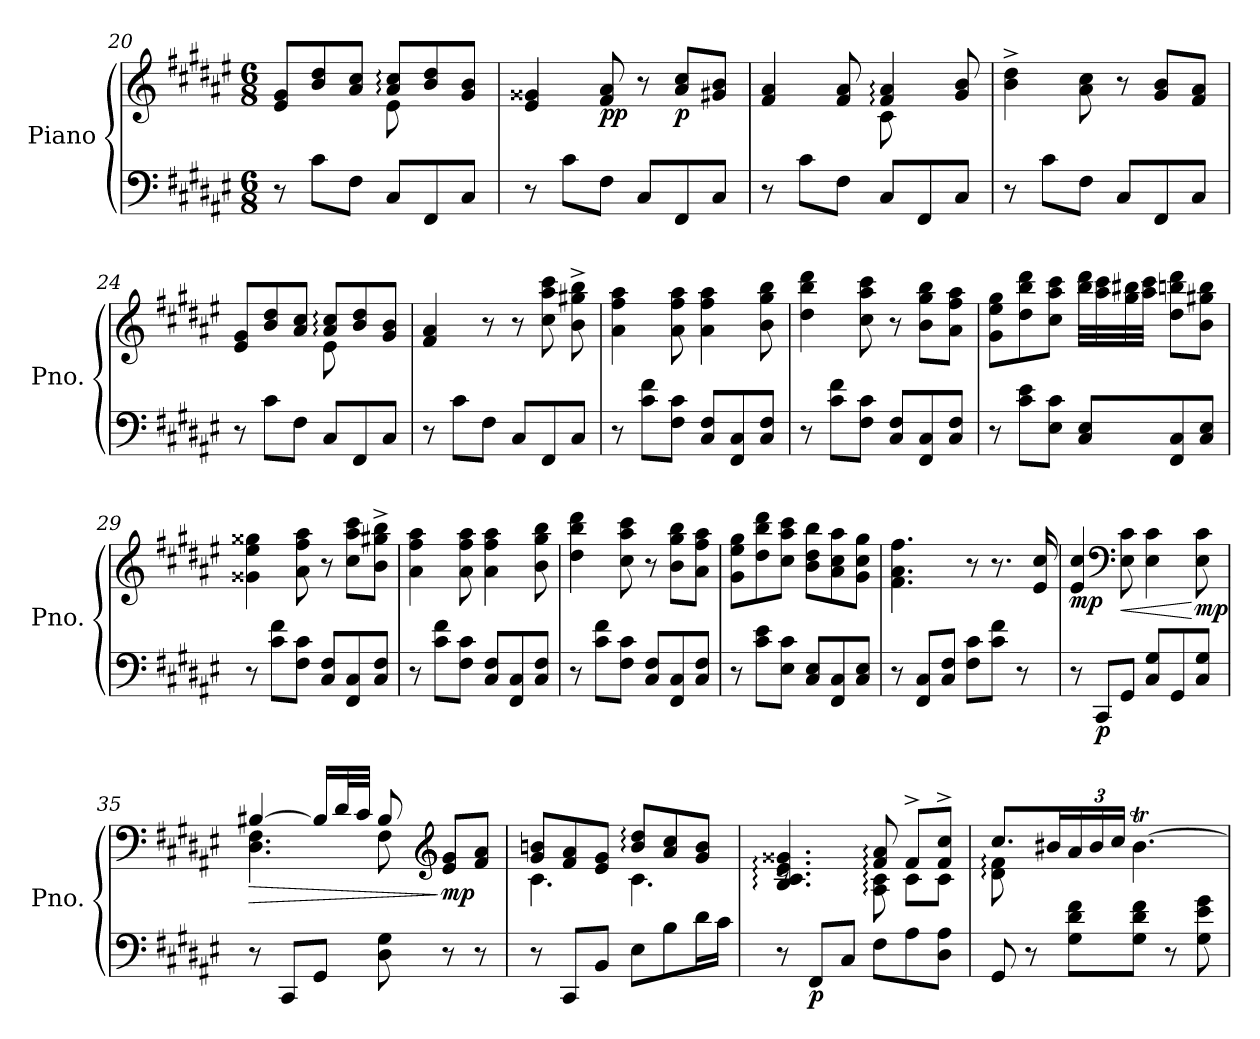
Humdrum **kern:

**kern	**kern	**dynam
*part1	*part1	*part1
*staff2	*staff1	*staff1/2
*I"Piano	*	*
*I'Pno.	*	*
*clefF4	*clefG2	*
*k[f#c#g#d#a#e#]	*k[f#c#g#d#a#e#]	*
*M6/8	*M6/8	*
=20	=20	=20
*	*^	*
8r	8e#/ 8g#/L	4.rcyy	.
8c#\L	8b/ 8dd#/	.	.
8F#\J	8a#/ 8cc#/J	.	.
*	*MM85	*	*
8C#/L	8a#/: 8cc#/:L	8e#\	.
8FF#/	8b/ 8dd#/	4rgyy	.
8C#/J	8g#/ 8b/J	.	.
*	*v	*v	*
=21	=21	=21
8r	4e#/ 4g##X/	.
8c#\L	.	.
!	!	!LO:DY:b
8F#\J	8f#/ 8a#/	pp
8C#/L	8r	.
*	*MM100	*
!	!	!LO:DY:b
8FF#/	8a#/ 8cc#/L	p
8C#/J	8g#X/ 8b/J	.
!!LO:LB:g=z
=22	=22	=22
*	*^	*
8r	4f#/ 4a#/	4.rcyy	.
8c#\L	.	.	.
8F#\J	8f#/ 8a#/	.	.
8C#/L	4f#/: 4a#/:	8c#\	.
8FF#/	.	4reyy	.
8C#/J	8g#/ 8b/	.	.
*	*v	*v	*
=23	=23	=23
8r	4b\^ 4dd#\^	.
8c#\L	.	.
8F#\J	8a#\ 8cc#\	.
8C#/L	8r	.
8FF#/	8g#/ 8b/L	.
8C#/J	8f#/ 8a#/J	.
=24	=24	=24
*	*^	*
8r	8e#/ 8g#/L	4.rcyy	.
8c#\L	8b/ 8dd#/	.	.
8F#\J	8a#/ 8cc#/J	.	.
*	*MM85	*	*
8C#/L	8a#/: 8cc#/:L	8e#\	.
8FF#/	8b/ 8dd#/	4rgyy	.
8C#/J	8g#/ 8b/J	.	.
*	*v	*v	*
=25	=25	=25
8r	4f#/ 4a#/	.
8c#\L	.	.
8F#\J	8r	.
8C#/L	8r	.
*	*MM100	*
8FF#/	8cc#\ 8aa#\ 8ccc#\	.
8C#/J	8b\^ 8gg#X\^ 8bb\^	.
!!LO:LB:g=z
=26	=26	=26
8r	4a#\ 4ff#\ 4aa#\	.
8c#\ 8f#\L	.	.
8F#\ 8c#\J	8a#\ 8ff#\ 8aa#\	.
8C#/ 8F#/L	4a#\ 4ff#\ 4aa#\	.
8FF#/ 8C#/	.	.
8C#/ 8F#/J	8b\ 8gg#\ 8bb\	.
=27	=27	=27
8r	4dd#\ 4bb\ 4ddd#\	.
8c#\ 8f#\L	.	.
8F#\ 8c#\J	8cc#\ 8aa#\ 8ccc#\	.
8C#/ 8F#/L	8r	.
8FF#/ 8C#/	8b\ 8gg#\ 8bb\L	.
8C#/ 8F#/J	8a#\ 8ff#\ 8aa#\J	.
=28	=28	=28
8r	8g#\ 8ee#\ 8gg#\L	.
8c#\ 8e#\L	8dd#\ 8bb\ 8ddd#\	.
8E#\ 8c#\J	8cc#\ 8aa#\ 8ccc#\J	.
8C#/ 8E#/L	32bb\ 32ddd#\LLL	.
.	32aa#\ 32ccc#\	.
.	32gg#\ 32bb#X\	.
.	32aa#\ 32ccc#\JJJ	.
8FF#/ 8C#/	8dd#\ 8bbn\ 8ddd#\L	.
8C#/ 8E#/J	8b\ 8gg#X\ 8bb\J	.
=29	=29	=29
8r	4g##X\ 4ee#\ 4gg##X\	.
8c#\ 8f#\L	.	.
8F#\ 8c#\J	8a#\ 8ff#\ 8aa#\	.
8C#/ 8F#/L	8r	.
8FF#/ 8C#/	8cc#\ 8aa#\ 8ccc#\L	.
8C#/ 8F#/J	8b\^ 8gg#X\^ 8bb\^J	.
!!LO:LB:g=z
=30	=30	=30
8r	4a#\ 4ff#\ 4aa#\	.
8c#\ 8f#\L	.	.
8F#\ 8c#\J	8a#\ 8ff#\ 8aa#\	.
8C#/ 8F#/L	4a#\ 4ff#\ 4aa#\	.
8FF#/ 8C#/	.	.
8C#/ 8F#/J	8b\ 8gg#\ 8bb\	.
=31	=31	=31
8r	4dd#\ 4bb\ 4ddd#\	.
8c#\ 8f#\L	.	.
8F#\ 8c#\J	8cc#\ 8aa#\ 8ccc#\	.
8C#/ 8F#/L	8r	.
8FF#/ 8C#/	8b\ 8gg#\ 8bb\L	.
8C#/ 8F#/J	8a#\ 8ff#\ 8aa#\J	.
=32	=32	=32
8r	8g#\ 8ee#\ 8gg#\L	.
8c#\ 8e#\L	8dd#\ 8bb\ 8ddd#\	.
8E#\ 8c#\J	8cc#\ 8aa#\ 8ccc#\J	.
8C#/ 8E#/L	8b\ 8dd#\ 8bb\L	.
8FF#/ 8C#/	8a#\ 8cc#\ 8aa#\	.
8C#/ 8E#/J	8g#\ 8cc#\ 8gg#\J	.
=33	=33	=33
8r	4.f#\ 4.a#\ 4.ff#\	.
8FF#/ 8C#/L	.	.
8C#/ 8F#/J	.	.
8F#\ 8c#\L	8r	.
8c#\ 8f#\J	8.r	.
8r	.	.
.	16e#/ 16cc#/	.
!!LO:LB:g=z
=34	=34	=34
!	!	!LO:DY:b
8r	4e#/ 4cc#/	mp
!	!	!LO:DY:b=2
8CC#/L	.	p
*	*clefF4	*
!	!	!LO:HP:b
8GG#/J	8E#\ 8c#\	<
8C#/ 8G#/L	4E#\ 4c#\	.
8GG#/	.	.
!	!	!LO:DY:n=1:b
8C#/ 8G#/J	8E#\ 8c#\	[ mp
=35	=35	=35
!	!	!LO:HP:b
*	*^	*
8r	[4B#X/	4.D#\ 4.F#\	>
8CC#/L	.	.	.
8GG#/J	16B#/LL]	.	.
.	32d#/L	.	.
.	32c#/JJJ	.	.
8D#\ 8G#\	8B#/	8F#\	.
*	*clefG2	*	*
!	!	!	!LO:DY:n=1:b
8r	8e#/ 8g#/L	4reyy	] mp
8r	8f#/ 8a#/J	.	.
=36	=36	=36	=36
8r	8g#/ 8bn/L	4.c#\	.
8CC#/L	8f#/ 8a#/	.	.
8BB/J	8e#/ 8g#/J	.	.
8E#\L	8b/: 8dd#/:L	4.c#\	.
8B\	8a#/ 8cc#/	.	.
16d#\L	8g#/ 8b/J	.	.
16c#\JJ	.	.	.
=37	=37	=37	=37
8r	4.B/: 4.c#/: 4.e#/: 4.g##X/:	8rc	.
!	!	!	!LO:DY:b=2
8FF#/L	.	4reyy	p
8C#/J	.	.	.
8F#\L	8f#/: 8a#/:	8A#\: 8c#\:	.
8A#\	8f#^/L	8c#\L	.
8D#\ 8A#\J	8f#/^ 8cc#/^J	8c#\J	.
!!LO:PB:g=z	!!
=38	=38	=38	=38
8GG#/	8.cc#/L	8d#\: 8f#\:	.
8r	.	8ryy	.
.	16b#X/L	.	.
*	*Xbrackettup	*	*
8G#\ 8d#\ 8f#\L	24a#/	2ryy	.
.	24b#/	.	.
.	24cc#/JJ	.	.
8G#\ 8d#\ 8f#\J	[4.b#t\	.	.
8r	.	.	.
8G#\ 8e#\ 8g#\	.	.	.
*	*v	*v	*
=	=	=
*-	*-	*-
